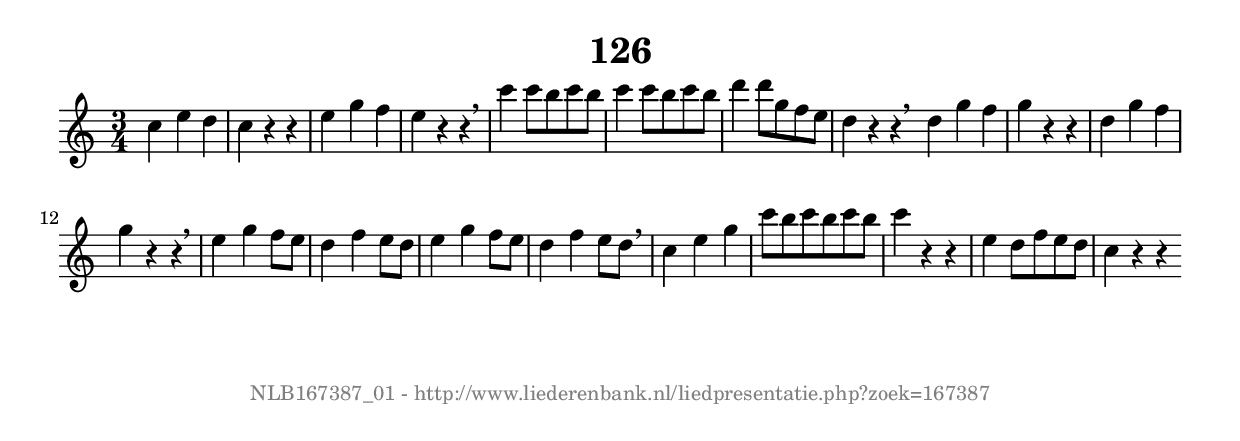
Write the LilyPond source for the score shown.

%
% produced by wce2krn 1.64 (7 June 2014)
%
\version"2.16"
#(append! paper-alist '(("long" . (cons (* 210 mm) (* 2000 mm)))))
#(set-default-paper-size "long")
sb = {\breathe}
mBreak = {\breathe }
bBreak = {\breathe }
x = {\once\override NoteHead #'style = #'cross }
gl=\glissando
itime={\override Staff.TimeSignature #'stencil = ##f }
ficta = {\once\set suggestAccidentals = ##t}
fine = {\once\override Score.RehearsalMark #'self-alignment-X = #1 \mark \markup {\italic{Fine}}}
dc = {\once\override Score.RehearsalMark #'self-alignment-X = #1 \mark \markup {\italic{D.C.}}}
dcf = {\once\override Score.RehearsalMark #'self-alignment-X = #1 \mark \markup {\italic{D.C. al Fine}}}
dcc = {\once\override Score.RehearsalMark #'self-alignment-X = #1 \mark \markup {\italic{D.C. al Coda}}}
ds = {\once\override Score.RehearsalMark #'self-alignment-X = #1 \mark \markup {\italic{D.S.}}}
dsf = {\once\override Score.RehearsalMark #'self-alignment-X = #1 \mark \markup {\italic{D.S. al Fine}}}
dsc = {\once\override Score.RehearsalMark #'self-alignment-X = #1 \mark \markup {\italic{D.S. al Coda}}}
pv = {\set Score.repeatCommands = #'((volta "1"))}
sv = {\set Score.repeatCommands = #'((volta "2"))}
tv = {\set Score.repeatCommands = #'((volta "3"))}
qv = {\set Score.repeatCommands = #'((volta "4"))}
xv = {\set Score.repeatCommands = #'((volta #f))}
\header{ tagline = ""
title = "126"
}
\score {{
\key c \major
\relative g'
{
\set melismaBusyProperties = #'()
\time 3/4
\tempo 4=120
\override Score.MetronomeMark #'transparent = ##t
\override Score.RehearsalMark #'break-visibility = #(vector #t #t #f)
c4 e d c r r e g f e r r \sb c' c8 b c b c4 c8 b c b d4 d8 g, f e d4 r r \bar ":|:" \bBreak
d4 g f g r r d g f g r r \sb e g f8 e d4 f e8 d e4 g f8 e d4 f e8 d \mBreak \bar "|"
c4 e g c8 b c b c b c4 r r e, d8 f e d c4 r r \bar ":|:"
 }}
 \midi { }
 \layout {
            indent = 0.0\cm
}
}
\markup { \vspace #0 } \markup { \with-color #grey \fill-line { \center-column { \smaller "NLB167387_01 - http://www.liederenbank.nl/liedpresentatie.php?zoek=167387" } } }
